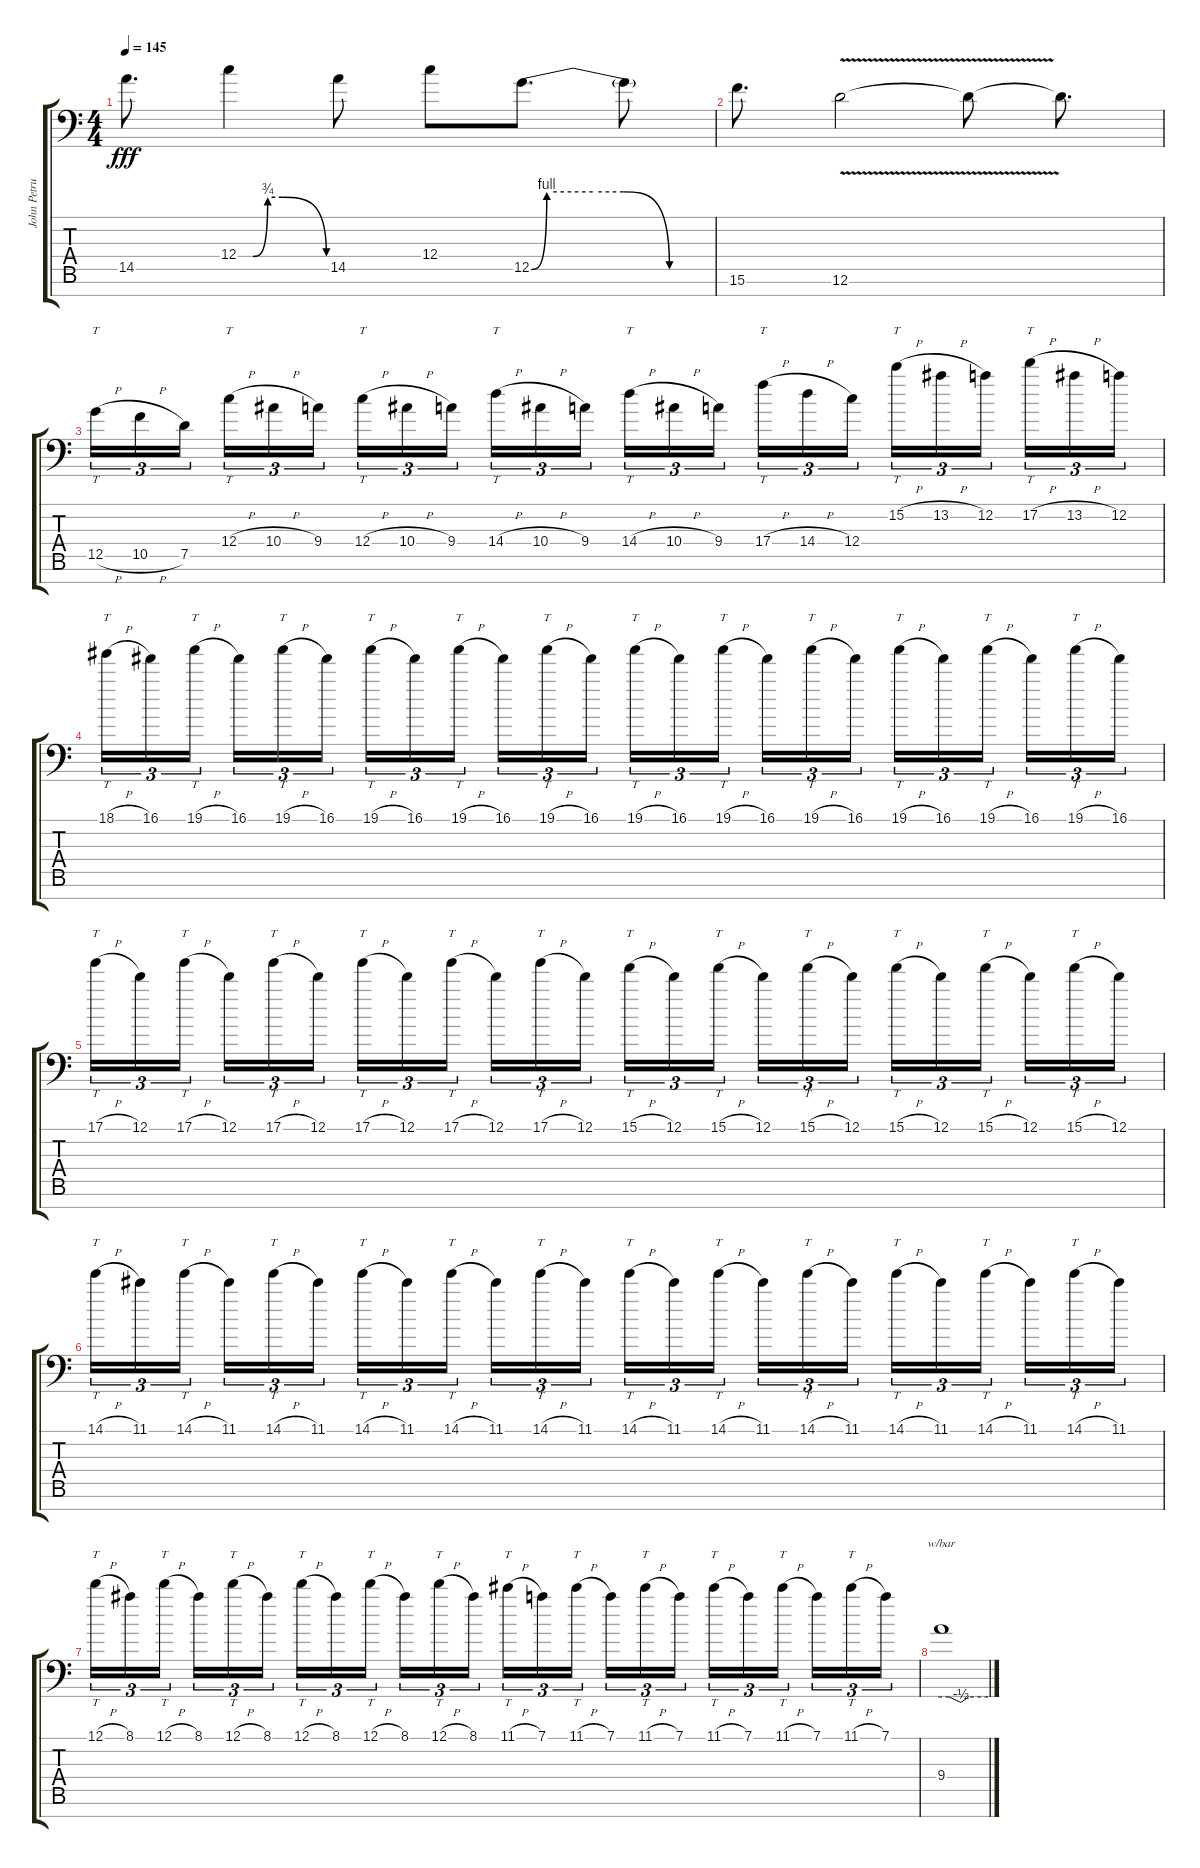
\track ("John Petrucci" "John Petru") {instrument distortionguitar}
\staff {score tabs}
\tuning (D4 A3 F3 C3 G2 D2 A1) {hide}
\ts (4 4)
\tempo 145
\clef f4
\ks c
14.5.8{d dy fff} 12.4{be (custom 0 0 10 0 20 3 30 3 60 0)}.4 14.5.8 12.4.8 12.5{be (custom 0 0 5 4 20 4 30 4 45 0 60 0)}.8{d} 12.5{t}.8 |
15.6.8{d} 12.6{v}.2 12.6{t}.8 12.6{t}.8{d} |
12.5{h}.16{tt tu (3 2)} 10.5{h}.16{tu (3 2)} 7.5.16{tu (3 2) beam splitsecondary} 12.4{h}.16{tt tu (3 2)} 10.4{h}.16{tu (3 2)} 9.4.16{tu (3 2)} 12.4{h}.16{tt tu (3 2)} 10.4{h}.16{tu (3 2)} 9.4.16{tu (3 2) beam splitsecondary} 14.4{h}.16{tt tu (3 2)} 10.4{h}.16{tu (3 2)} 9.4.16{tu (3 2)} 14.4{h}.16{tt tu (3 2)} 10.4{h}.16{tu (3 2)} 9.4.16{tu (3 2) beam splitsecondary} 17.4{h}.16{tt tu (3 2)} 14.4{h}.16{tu (3 2)} 12.4.16{tu (3 2)} 15.2{h}.16{tt tu (3 2)} 13.2{h}.16{tu (3 2)} 12.2.16{tu (3 2) beam splitsecondary} 17.2{h}.16{tt tu (3 2)} 13.2{h}.16{tu (3 2)} 12.2.16{tu (3 2)} |
18.1{h}.16{tt tu (3 2)} 16.1.16{tu (3 2)} 19.1{h}.16{tt tu (3 2) beam splitsecondary} 16.1.16{tu (3 2)} 19.1{h}.16{tt tu (3 2)} 16.1.16{tu (3 2)} 19.1{h}.16{tt tu (3 2)} 16.1.16{tu (3 2)} 19.1{h}.16{tt tu (3 2) beam splitsecondary} 16.1.16{tu (3 2)} 19.1{h}.16{tt tu (3 2)} 16.1.16{tu (3 2)} 19.1{h}.16{tt tu (3 2)} 16.1.16{tu (3 2)} 19.1{h}.16{tt tu (3 2) beam splitsecondary} 16.1.16{tu (3 2)} 19.1{h}.16{tt tu (3 2)} 16.1.16{tu (3 2)} 19.1{h}.16{tt tu (3 2)} 16.1.16{tu (3 2)} 19.1{h}.16{tt tu (3 2) beam splitsecondary} 16.1.16{tu (3 2)} 19.1{h}.16{tt tu (3 2)} 16.1.16{tu (3 2)} |
17.1{h}.16{tt tu (3 2)} 12.1.16{tu (3 2)} 17.1{h}.16{tt tu (3 2) beam splitsecondary} 12.1.16{tu (3 2)} 17.1{h}.16{tt tu (3 2)} 12.1.16{tu (3 2)} 17.1{h}.16{tt tu (3 2)} 12.1.16{tu (3 2)} 17.1{h}.16{tt tu (3 2) beam splitsecondary} 12.1.16{tu (3 2)} 17.1{h}.16{tt tu (3 2)} 12.1.16{tu (3 2)} 15.1{h}.16{tt tu (3 2)} 12.1.16{tu (3 2)} 15.1{h}.16{tt tu (3 2) beam splitsecondary} 12.1.16{tu (3 2)} 15.1{h}.16{tt tu (3 2)} 12.1.16{tu (3 2)} 15.1{h}.16{tt tu (3 2)} 12.1.16{tu (3 2)} 15.1{h}.16{tt tu (3 2) beam splitsecondary} 12.1.16{tu (3 2)} 15.1{h}.16{tt tu (3 2)} 12.1.16{tu (3 2)} |
14.1{h}.16{tt tu (3 2)} 11.1.16{tu (3 2)} 14.1{h}.16{tt tu (3 2) beam splitsecondary} 11.1.16{tu (3 2)} 14.1{h}.16{tt tu (3 2)} 11.1.16{tu (3 2)} 14.1{h}.16{tt tu (3 2)} 11.1.16{tu (3 2)} 14.1{h}.16{tt tu (3 2) beam splitsecondary} 11.1.16{tu (3 2)} 14.1{h}.16{tt tu (3 2)} 11.1.16{tu (3 2)} 14.1{h}.16{tt tu (3 2)} 11.1.16{tu (3 2)} 14.1{h}.16{tt tu (3 2) beam splitsecondary} 11.1.16{tu (3 2)} 14.1{h}.16{tt tu (3 2)} 11.1.16{tu (3 2)} 14.1{h}.16{tt tu (3 2)} 11.1.16{tu (3 2)} 14.1{h}.16{tt tu (3 2) beam splitsecondary} 11.1.16{tu (3 2)} 14.1{h}.16{tt tu (3 2)} 11.1.16{tu (3 2)} |
12.1{h}.16{tt tu (3 2)} 8.1.16{tu (3 2)} 12.1{h}.16{tt tu (3 2) beam splitsecondary} 8.1.16{tu (3 2)} 12.1{h}.16{tt tu (3 2)} 8.1.16{tu (3 2)} 12.1{h}.16{tt tu (3 2)} 8.1.16{tu (3 2)} 12.1{h}.16{tt tu (3 2) beam splitsecondary} 8.1.16{tu (3 2)} 12.1{h}.16{tt tu (3 2)} 8.1.16{tu (3 2)} 11.1{h}.16{tt tu (3 2)} 7.1.16{tu (3 2)} 11.1{h}.16{tt tu (3 2) beam splitsecondary} 7.1.16{tu (3 2)} 11.1{h}.16{tt tu (3 2)} 7.1.16{tu (3 2)} 11.1{h}.16{tt tu (3 2)} 7.1.16{tu (3 2)} 11.1{h}.16{tt tu (3 2) beam splitsecondary} 7.1.16{tu (3 2)} 11.1{h}.16{tt tu (3 2)} 7.1.16{tu (3 2)} |
9.4.1{tbe (custom default 0 0 10 0 25 -2 35 0 60 0)}
